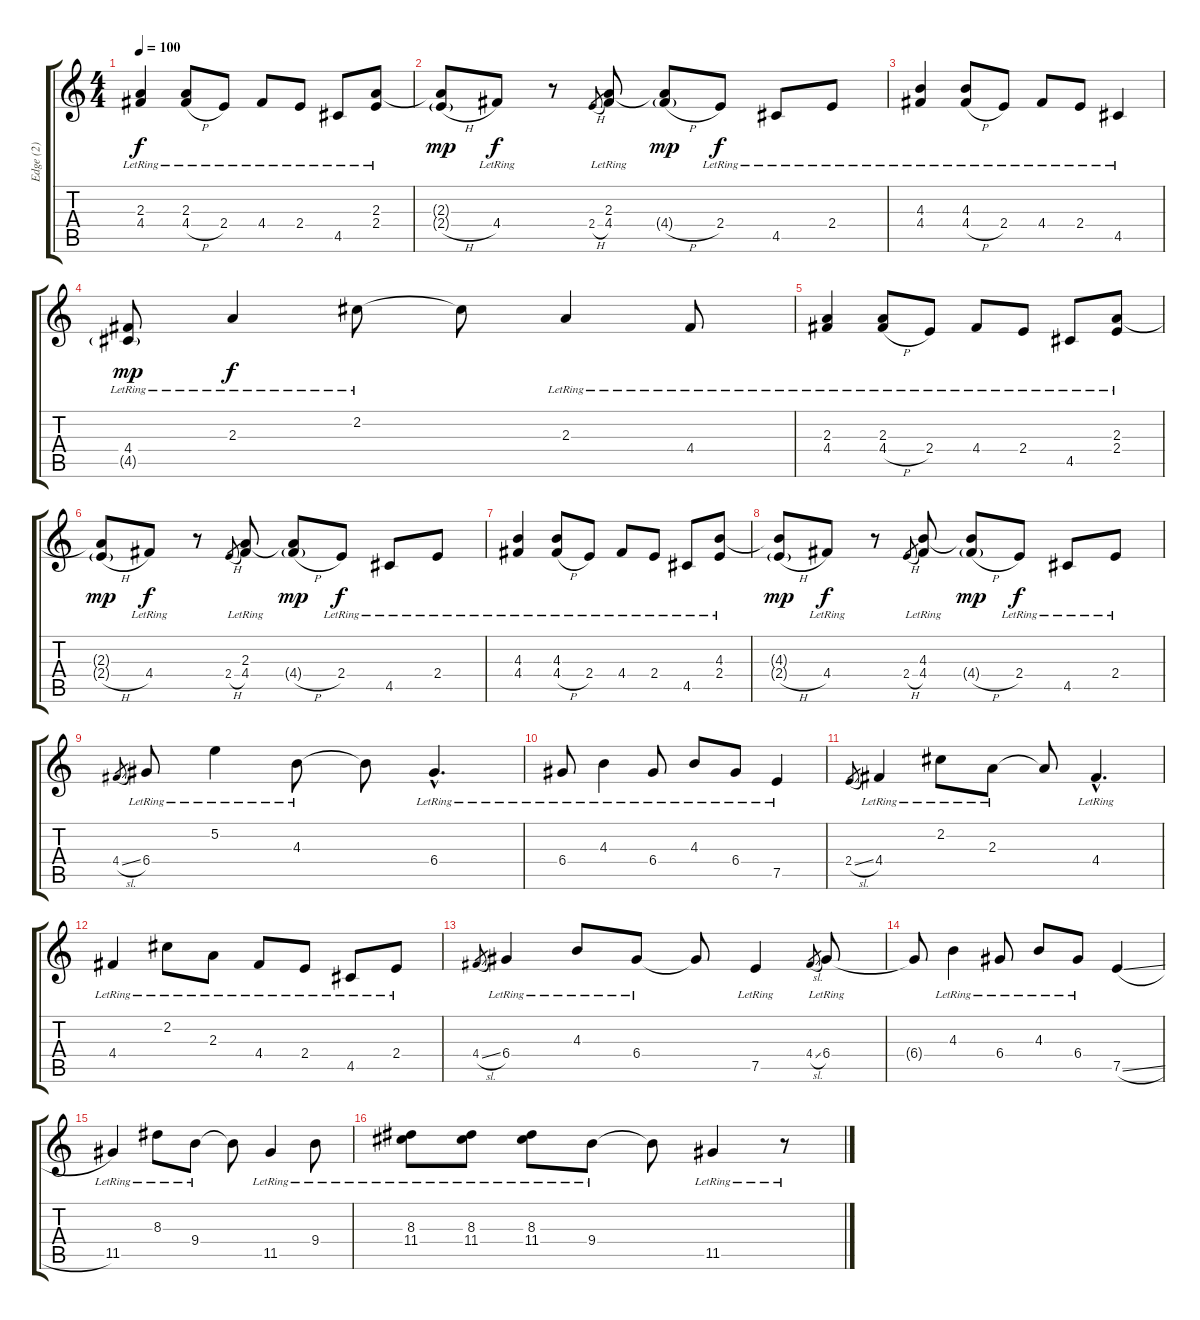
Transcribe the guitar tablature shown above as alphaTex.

\track ("Edge (2)" "Edge (2)") {instrument electricguitarjazz}
\staff {score tabs}
\tuning (E4 B3 G3 D3 A2 E2) {hide}
\ts (4 4)
\tempo 100
\clef g2
\ks c
(2.3{lr} 4.4{lr}).4{dy f} (2.3{lr} 4.4{h}).8 2.4{lr}.8 4.4{lr}.8 2.4{lr}.8 4.5{lr}.8 (2.3{lr} 2.4{lr}).8 |
(2.3{t} 2.4{h g}).8{dy mp} 4.4{lr}.8{dy f} r.8 2.4{h}.8{gr} (2.3{lr} 4.4{lr}).8 (2.3{t} 4.4{h g}).8{dy mp} 2.4{lr}.8{dy f} 4.5{lr}.8 2.4{lr}.8 |
(4.3{lr} 4.4{lr}).4 (4.3{lr} 4.4{h}).8 2.4{lr}.8 4.4{lr}.8 2.4{lr}.8 4.5{lr}.4 |
(4.4{lr} 4.5{g lr}).8{dy mp} 2.3{lr}.4{dy f} 2.2{lr}.8 2.2{t}.8 2.3{lr}.4 4.4{lr}.8 |
(2.3{lr} 4.4{lr}).4 (2.3{lr} 4.4{h}).8 2.4{lr}.8 4.4{lr}.8 2.4{lr}.8 4.5{lr}.8 (2.3{lr} 2.4{lr}).8 |
(2.3{t} 2.4{h g}).8{dy mp} 4.4{lr}.8{dy f} r.8 2.4{h}.8{gr} (2.3{lr} 4.4{lr}).8 (2.3{t} 4.4{h g}).8{dy mp} 2.4{lr}.8{dy f} 4.5{lr}.8 2.4{lr}.8 |
(4.3{lr} 4.4{lr}).4 (4.3{lr} 4.4{h}).8 2.4{lr}.8 4.4{lr}.8 2.4{lr}.8 4.5{lr}.8 (4.3{lr} 2.4{lr}).8 |
(4.3{t} 2.4{h g}).8{dy mp} 4.4{lr}.8{dy f} r.8 2.4{h}.8{gr} (4.3{lr} 4.4{lr}).8 (4.3{t} 4.4{h g}).8{dy mp} 2.4{lr}.8{dy f} 4.5{lr}.8 2.4{lr}.8 |
4.4{sl}.8{gr} 6.4{lr}.8 5.2{lr}.4 4.3{lr}.8 4.3{t}.8 6.4{hac lr}.4{d} |
6.4{lr}.8 4.3{lr}.4 6.4{lr}.8 4.3{lr}.8 6.4{lr}.8 7.5{lr}.4 |
2.4{sl}.8{gr} 4.4{lr}.4 2.2{lr}.8 2.3{lr}.8 2.3{t}.8 4.4{hac lr}.4{d} |
4.4{lr}.4 2.2{lr}.8 2.3{lr}.8 4.4{lr}.8 2.4{lr}.8 4.5{lr}.8 2.4{lr}.8 |
4.4{sl}.8{gr} 6.4{lr}.4 4.3{lr}.8 6.4{lr}.8 6.4{t}.8 7.5{lr}.4 4.4{sl}.8{gr} 6.4{lr}.8 |
6.4{t}.8 4.3{lr}.4 6.4{lr}.8 4.3{lr}.8 6.4{lr}.8 7.5{sl}.4 |
11.5{lr}.4 8.3{lr}.8 9.4{lr}.8 9.4{t}.8 11.5{lr}.4 9.4{lr}.8 |
(8.3{lr} 11.4{lr}).8 (8.3{lr} 11.4{lr}).8 (8.3{lr} 11.4{lr}).8 9.4{lr}.8 9.4{t}.8 11.5{lr}.4 r.8
